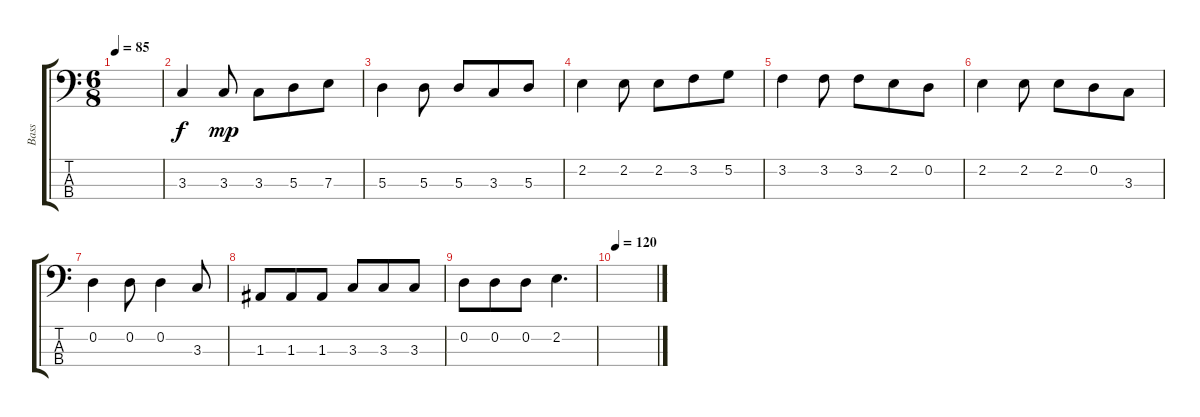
\track ("Bass" "Bass") {instrument electricbasspick}
\staff {score tabs}
\tuning (G2 D2 A1 E1) {hide}
\ts (6 8)
\tempo 85
\clef f4
\ks c
|
3.3.4 3.3.8{dy mp} 3.3.8 5.3.8 7.3.8 |
5.3.4 5.3.8 5.3.8 3.3.8 5.3.8 |
2.2.4 2.2.8 2.2.8 3.2.8 5.2.8 |
3.2.4 3.2.8 3.2.8 2.2.8 0.2.8 |
2.2.4 2.2.8 2.2.8 0.2.8 3.3.8 |
0.2.4 0.2.8 0.2.4 3.3.8 |
1.3.8 1.3.8 1.3.8 3.3.8 3.3.8 3.3.8 |
0.2.8 0.2.8 0.2.8 2.2.4{d} |
\tempo 120
